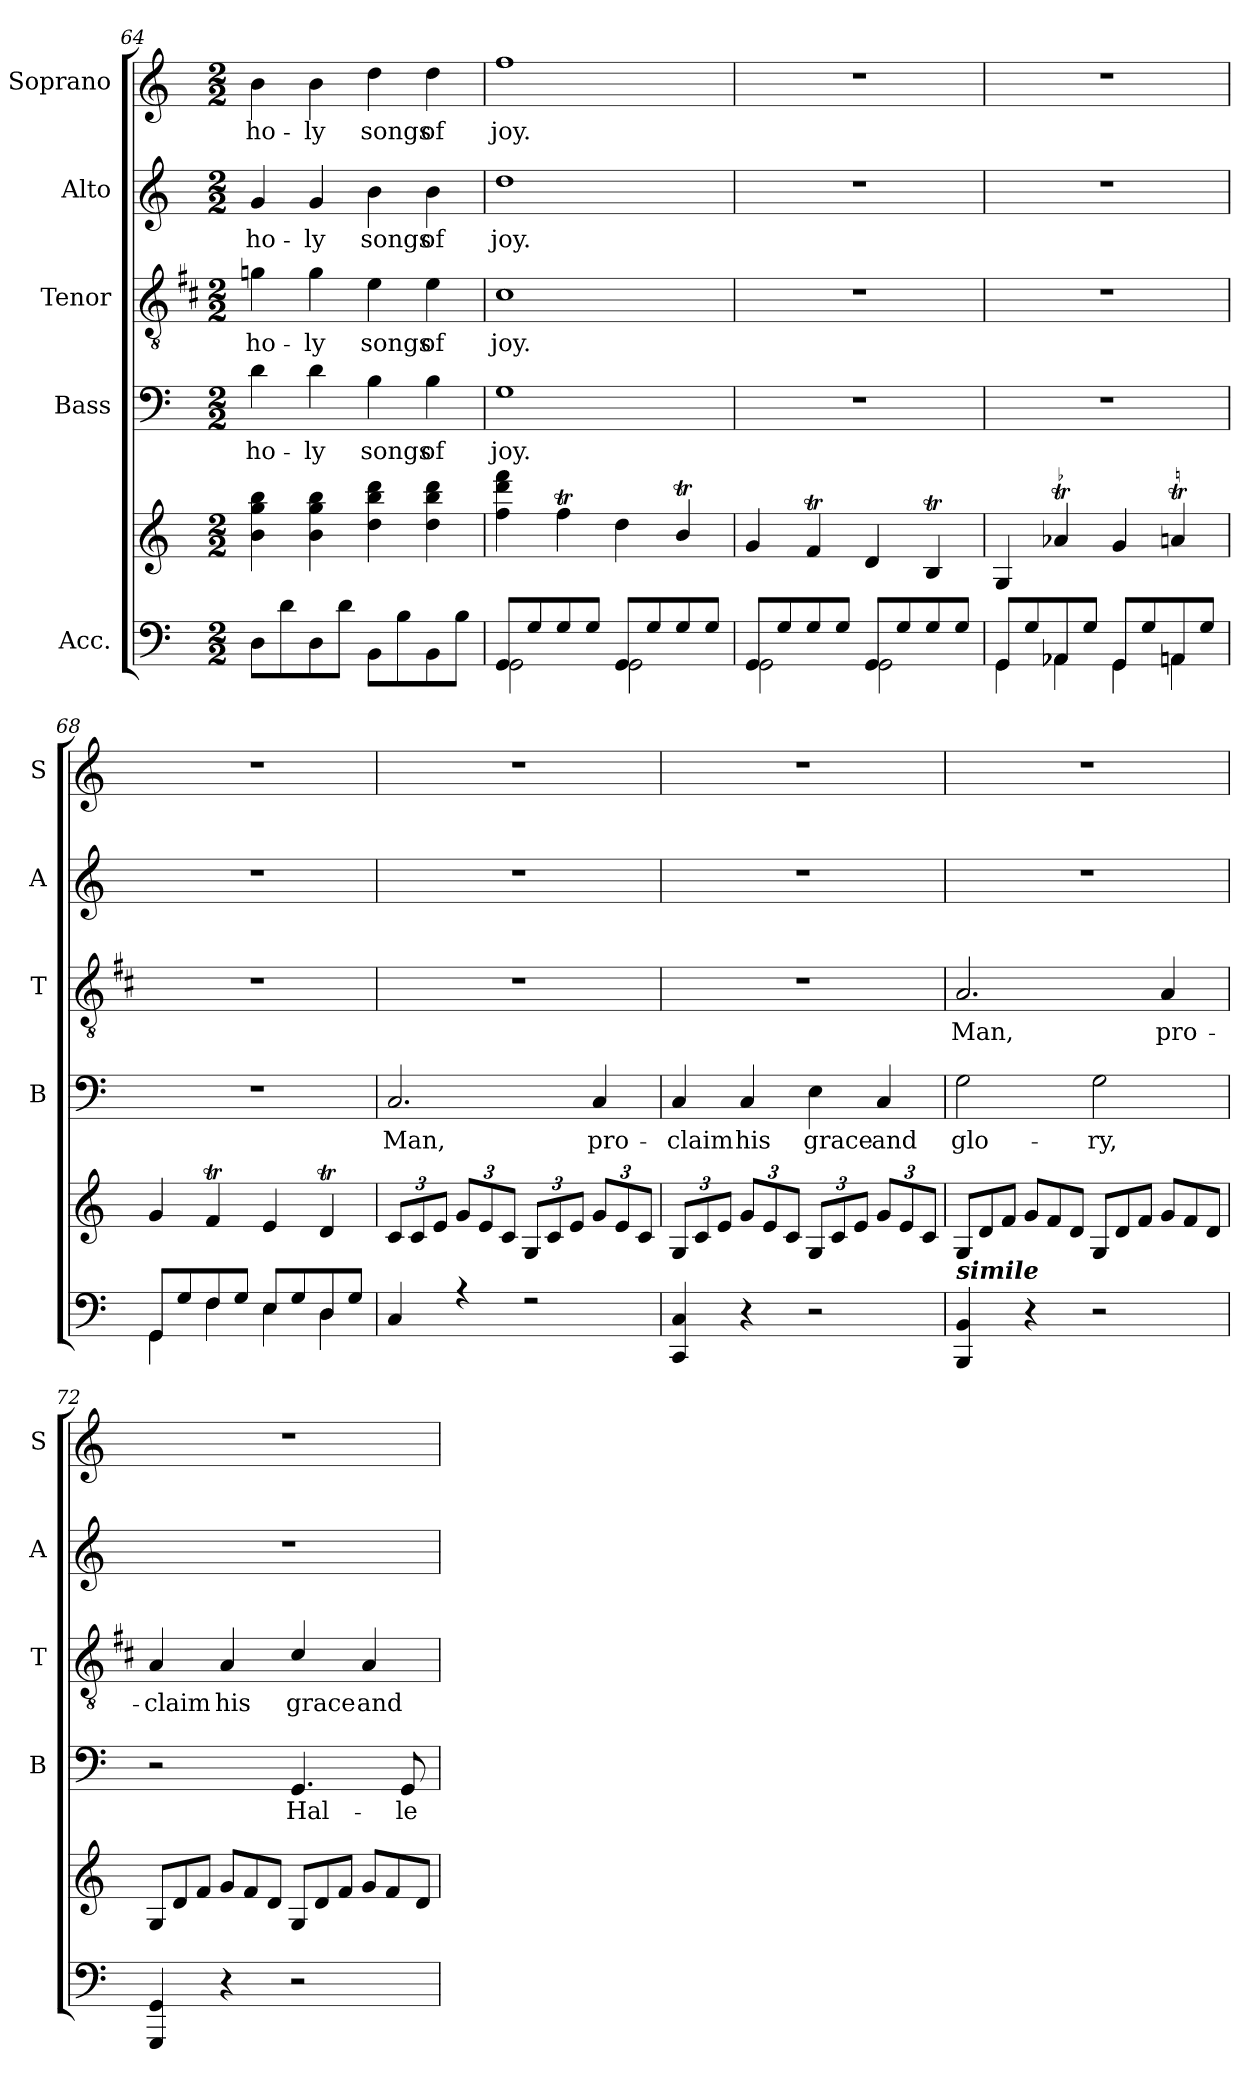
**kern	**kern	**kern	**text	**kern	**text	**kern	**text	**kern	**text
*part5	*part5	*part4	*part4	*part3	*part3	*part2	*part2	*part1	*part1
*staff6	*staff5	*staff4	*staff4	*staff3	*staff3	*staff2	*staff2	*staff1	*staff1
*I"Acc.	*	*I"Bass	*	*I"Tenor	*	*I"Alto	*	*I"Soprano	*
*	*	*I'B	*	*I'T	*	*I'A	*	*I'S	*
*clefF4	*clefG2	*clefF4	*	*clefGv2	*	*clefG2	*	*clefG2	*
*	*	*	*	*ITrd1c2	*	*	*	*	*
*k[]	*k[]	*k[]	*	*k[]	*	*k[]	*	*k[]	*
*C:	*C:	*C:	*	*C:	*	*C:	*	*C:	*
*M2/2	*M2/2	*M2/2	*	*M2/2	*	*M2/2	*	*M2/2	*
=64	=64	=64	=64	=64	=64	=64	=64	=64	=64
*^	*	*	*	*	*	*	*	*	*
!	!	!	!	!LO:LY:b	!	!LO:LY:b	!	!LO:LY:b	!	!LO:LY:b
8D\L	2ryy	4b\ 4gg\ 4bb\	4d\	ho-	4fni\	ho-	4g/	ho-	4b\	ho-
8d\	.	.	.	.	.	.	.	.	.	.
!	!	!	!	!LO:LY:b	!	!LO:LY:b	!	!LO:LY:b	!	!LO:LY:b
8D\	.	4b\ 4gg\ 4bb\	4d\	-ly	4f\	-ly	4g/	-ly	4b\	-ly
8d\J	.	.	.	.	.	.	.	.	.	.
!	!	!	!	!LO:LY:b	!	!LO:LY:b	!	!LO:LY:b	!	!LO:LY:b
8BB\L	2ryy	4dd\ 4bb\ 4ddd\	4B\	songs	4d\	songs	4b\	songs	4dd\	songs
8B\	.	.	.	.	.	.	.	.	.	.
!	!	!	!	!LO:LY:b	!	!LO:LY:b	!	!LO:LY:b	!	!LO:LY:b
8BB\	.	4dd\ 4bb\ 4ddd\	4B\	of	4d\	of	4b\	of	4dd\	of
8B\J	.	.	.	.	.	.	.	.	.	.
=65	=65	=65	=65	=65	=65	=65	=65	=65	=65	=65
!	!	!	!	!LO:LY:b	!	!LO:LY:b	!	!LO:LY:b	!	!LO:LY:b
8GG/L	2GG\	4ff\ 4ddd\ 4fff\	1G	joy.	1B	joy.	1dd	joy.	1ff	joy.
8G/	.	.	.	.	.	.	.	.	.	.
8G/	.	4ffT\	.	.	.	.	.	.	.	.
8G/J	.	.	.	.	.	.	.	.	.	.
8GG/L	2GG\	4dd\	.	.	.	.	.	.	.	.
8G/	.	.	.	.	.	.	.	.	.	.
8G/	.	4bt/	.	.	.	.	.	.	.	.
8G/J	.	.	.	.	.	.	.	.	.	.
=66	=66	=66	=66	=66	=66	=66	=66	=66	=66	=66
8GG/L	2GG\	4g/	1r	.	1r	.	1r	.	1r	.
8G/	.	.	.	.	.	.	.	.	.	.
8G/	.	4fT/	.	.	.	.	.	.	.	.
8G/J	.	.	.	.	.	.	.	.	.	.
8GG/L	2GG\	4d/	.	.	.	.	.	.	.	.
8G/	.	.	.	.	.	.	.	.	.	.
8G/	.	4Bt/	.	.	.	.	.	.	.	.
8G/J	.	.	.	.	.	.	.	.	.	.
=67	=67	=67	=67	=67	=67	=67	=67	=67	=67	=67
8GG/L	4GG\	4G/	1r	.	1r	.	1r	.	1r	.
8G/	.	.	.	.	.	.	.	.	.	.
8AA-X/	4AA-X\	4a-XT/	.	.	.	.	.	.	.	.
8G/J	.	.	.	.	.	.	.	.	.	.
8GG/L	4GG\	4g/	.	.	.	.	.	.	.	.
8G/	.	.	.	.	.	.	.	.	.	.
8AAn/	4AAn\	4anT/	.	.	.	.	.	.	.	.
8G/J	.	.	.	.	.	.	.	.	.	.
=68	=68	=68	=68	=68	=68	=68	=68	=68	=68	=68
8GG/L	4GG\	4g/	1r	.	1r	.	1r	.	1r	.
8G/	.	.	.	.	.	.	.	.	.	.
8F/	4F\	4fT/	.	.	.	.	.	.	.	.
8G/J	.	.	.	.	.	.	.	.	.	.
8E/L	4E\	4e/	.	.	.	.	.	.	.	.
8G/	.	.	.	.	.	.	.	.	.	.
8D/	4D\	4dT/	.	.	.	.	.	.	.	.
8G/J	.	.	.	.	.	.	.	.	.	.
=69	=69	=69	=69	=69	=69	=69	=69	=69	=69	=69
!	!	!	!	!LO:LY:b	!	!	!	!	!	!
4C/	1ryy	12c/L	2.C/	Man,	1r	.	1r	.	1r	.
.	.	12c/	.	.	.	.	.	.	.	.
.	.	12e/J	.	.	.	.	.	.	.	.
4r	.	12g/L	.	.	.	.	.	.	.	.
.	.	12e/	.	.	.	.	.	.	.	.
.	.	12c/J	.	.	.	.	.	.	.	.
2r	.	12G/L	.	.	.	.	.	.	.	.
.	.	12c/	.	.	.	.	.	.	.	.
.	.	12e/J	.	.	.	.	.	.	.	.
!	!	!	!	!LO:LY:b	!	!	!	!	!	!
.	.	12g/L	4C/	pro-	.	.	.	.	.	.
.	.	12e/	.	.	.	.	.	.	.	.
.	.	12c/J	.	.	.	.	.	.	.	.
*v	*v	*	*	*	*	*	*	*	*	*
!!LO:LB:g=z
=70	=70	=70	=70	=70	=70	=70	=70	=70	=70
!	!	!	!LO:LY:b	!	!	!	!	!	!
4CC/ 4C/	12G/L	4C/	-claim	1r	.	1r	.	1r	.
.	12c/	.	.	.	.	.	.	.	.
.	12e/J	.	.	.	.	.	.	.	.
!	!	!	!LO:LY:b	!	!	!	!	!	!
4r	12g/L	4C/	his	.	.	.	.	.	.
.	12e/	.	.	.	.	.	.	.	.
.	12c/J	.	.	.	.	.	.	.	.
!	!	!	!LO:LY:b	!	!	!	!	!	!
2r	12G/L	4E\	grace	.	.	.	.	.	.
.	12c/	.	.	.	.	.	.	.	.
.	12e/J	.	.	.	.	.	.	.	.
!	!	!	!LO:LY:b	!	!	!	!	!	!
.	12g/L	4C/	and	.	.	.	.	.	.
.	12e/	.	.	.	.	.	.	.	.
.	12c/J	.	.	.	.	.	.	.	.
=71	=71	=71	=71	=71	=71	=71	=71	=71	=71
*	*Xtuplet	*	*	*	*	*	*	*	*
!	!LO:TX:b:Bi:t=simile	!	!	!	!	!	!	!	!
!	!	!	!LO:LY:b	!	!LO:LY:b	!	!	!	!
4BBB/ 4BB/	12G/L	2G\	glo-	2.G/	Man,	1r	.	1r	.
.	12d/	.	.	.	.	.	.	.	.
.	12f/J	.	.	.	.	.	.	.	.
4r	12g/L	.	.	.	.	.	.	.	.
.	12f/	.	.	.	.	.	.	.	.
.	12d/J	.	.	.	.	.	.	.	.
!	!	!	!LO:LY:b	!	!	!	!	!	!
2r	12G/L	2G\	-ry,	.	.	.	.	.	.
.	12d/	.	.	.	.	.	.	.	.
.	12f/J	.	.	.	.	.	.	.	.
!	!	!	!	!	!LO:LY:b	!	!	!	!
.	12g/L	.	.	4G/	pro-	.	.	.	.
.	12f/	.	.	.	.	.	.	.	.
.	12d/J	.	.	.	.	.	.	.	.
=72	=72	=72	=72	=72	=72	=72	=72	=72	=72
!	!	!	!	!	!LO:LY:b	!	!	!	!
4GGG/ 4GG/	12G/L	2r	.	4G/	-claim	1r	.	1r	.
.	12d/	.	.	.	.	.	.	.	.
.	12f/J	.	.	.	.	.	.	.	.
!	!	!	!	!	!LO:LY:b	!	!	!	!
4r	12g/L	.	.	4G/	his	.	.	.	.
.	12f/	.	.	.	.	.	.	.	.
.	12d/J	.	.	.	.	.	.	.	.
!	!	!	!LO:LY:b	!	!LO:LY:b	!	!	!	!
2r	12G/L	4.GG/	Hal-	4B/	grace	.	.	.	.
.	12d/	.	.	.	.	.	.	.	.
.	12f/J	.	.	.	.	.	.	.	.
!	!	!	!	!	!LO:LY:b	!	!	!	!
.	12g/L	.	.	4G/	and	.	.	.	.
.	12f/	.	.	.	.	.	.	.	.
!	!	!	!LO:LY:b	!	!	!	!	!	!
.	.	8GG/	-le-	.	.	.	.	.	.
.	12d/J	.	.	.	.	.	.	.	.
=	=	=	=	=	=	=	=	=	=
*-	*-	*-	*-	*-	*-	*-	*-	*-	*-
